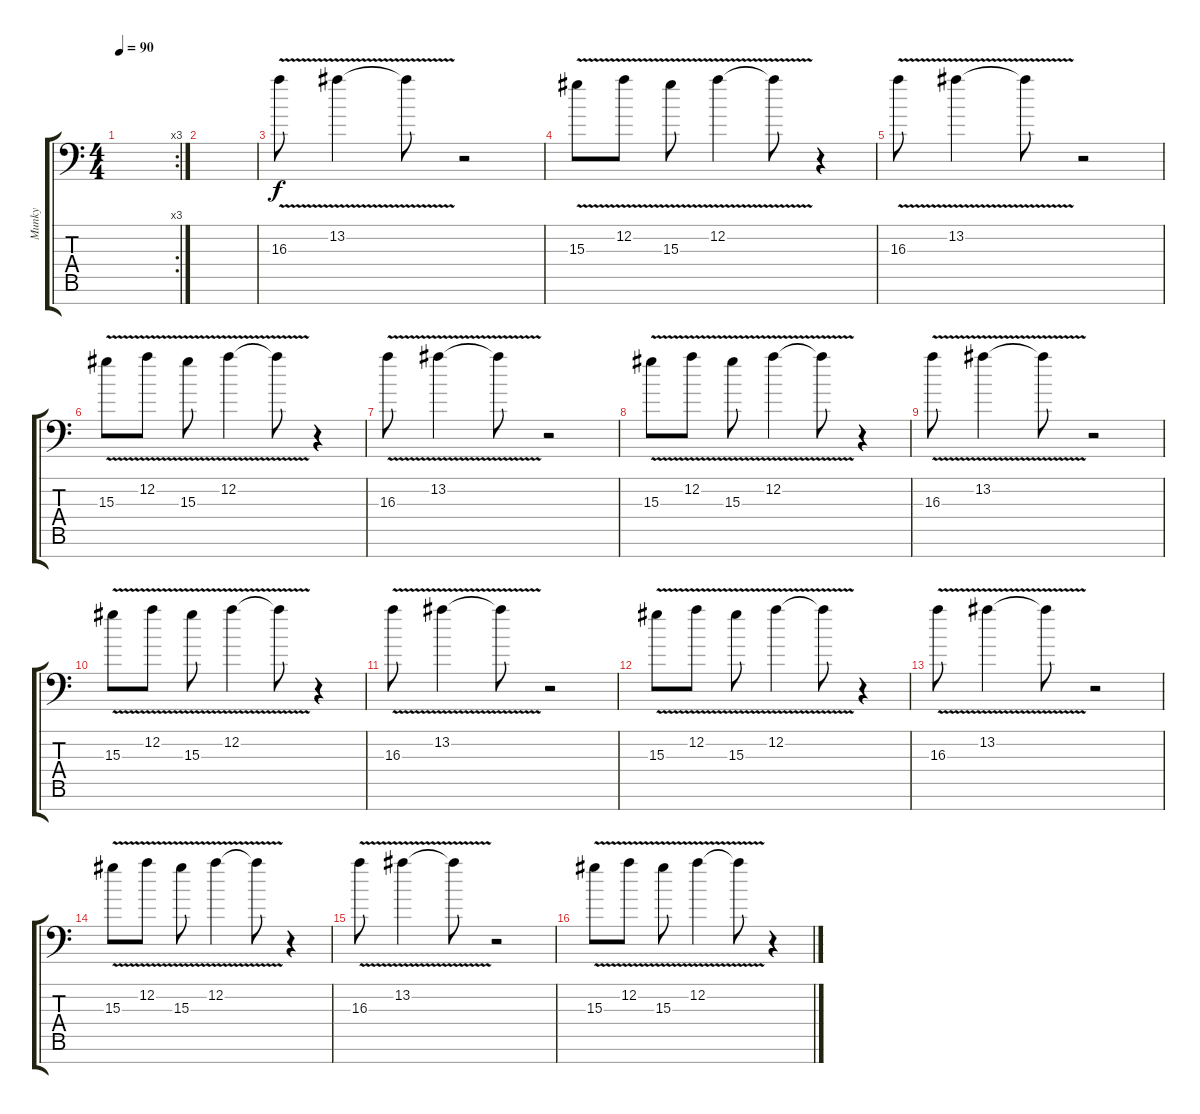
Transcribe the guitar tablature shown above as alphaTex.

\track ("Munky " "Munky ") {instrument distortionguitar}
\staff {score tabs}
\tuning (D4 A3 F3 C3 G2 D2 A1) {hide}
\rc 3
\ts (4 4)
\tempo 90
\clef f4
\ks c
|
|
16.3{v}.8 13.2{v}.4 13.2{t}.8 r.2 |
15.3{v}.8 12.2{v}.8 15.3{v}.8 12.2{v}.4 12.2{t}.8 r.4 |
16.3{v}.8 13.2{v}.4 13.2{t}.8 r.2 |
15.3{v}.8 12.2{v}.8 15.3{v}.8 12.2{v}.4 12.2{t}.8 r.4 |
16.3{v}.8 13.2{v}.4 13.2{t}.8 r.2 |
15.3{v}.8 12.2{v}.8 15.3{v}.8 12.2{v}.4 12.2{t}.8 r.4 |
16.3{v}.8 13.2{v}.4 13.2{t}.8 r.2 |
15.3{v}.8 12.2{v}.8 15.3{v}.8 12.2{v}.4 12.2{t}.8 r.4 |
16.3{v}.8 13.2{v}.4 13.2{t}.8 r.2 |
15.3{v}.8 12.2{v}.8 15.3{v}.8 12.2{v}.4 12.2{t}.8 r.4 |
16.3{v}.8 13.2{v}.4 13.2{t}.8 r.2 |
15.3{v}.8 12.2{v}.8 15.3{v}.8 12.2{v}.4 12.2{t}.8 r.4 |
16.3{v}.8 13.2{v}.4 13.2{t}.8 r.2 |
15.3{v}.8 12.2{v}.8 15.3{v}.8 12.2{v}.4 12.2{t}.8 r.4
